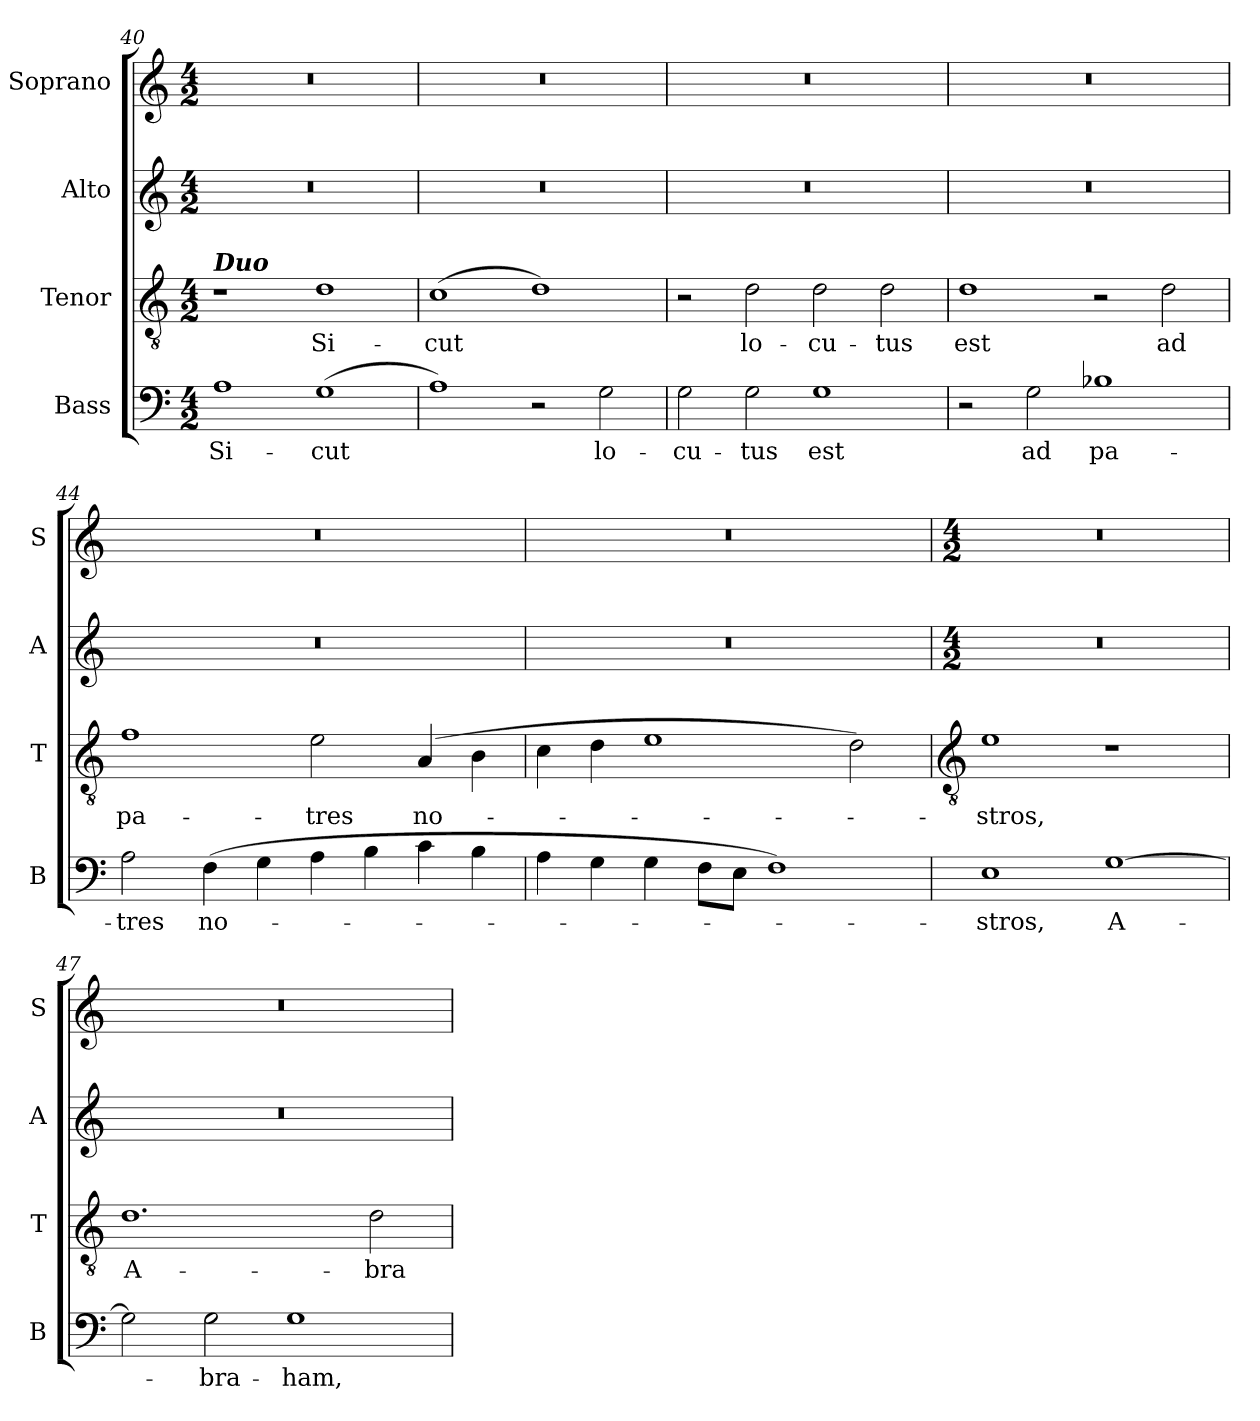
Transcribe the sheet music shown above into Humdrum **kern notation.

**kern	**text	**kern	**text	**kern	**kern
*part4	*part4	*part3	*part3	*part2	*part1
*staff4	*staff4	*staff3	*staff3	*staff2	*staff1
*I"Bass	*	*I"Tenor	*	*I"Alto	*I"Soprano
*I'B	*	*I'T	*	*I'A	*I'S
!!LO:LB:g=z
*clefF4	*	*clefGv2	*	*clefG2	*clefG2
*k[]	*	*k[]	*	*k[]	*k[]
*C:	*	*C:	*	*C:	*C:
*M4/2	*	*M4/2	*	*M4/2	*M4/2
=40	=40	=40	=40	=40	=40
!	!	!LO:TX:a:Bi:t=Duo	!	!	!
!	!LO:LY:b	!	!	!	!
1A	Si-	1r	.	0r	0r
!	!LO:LY:b	!	!LO:LY:b	!	!
(>1G	-cut	1d	Si-	.	.
=41	=41	=41	=41	=41	=41
!	!	!	!LO:LY:b	!	!
1A)	.	(>1c	-cut	0r	0r
2r	.	1d)	.	.	.
!	!LO:LY:b	!	!	!	!
2G	lo-	.	.	.	.
=42	=42	=42	=42	=42	=42
!	!LO:LY:b	!	!	!	!
2G	-cu-	2r	.	0r	0r
!	!LO:LY:b	!	!LO:LY:b	!	!
2G	-tus	2d	lo-	.	.
!	!LO:LY:b	!	!LO:LY:b	!	!
1G	est	2d	-cu-	.	.
!	!	!	!LO:LY:b	!	!
.	.	2d	-tus	.	.
=43	=43	=43	=43	=43	=43
!	!	!	!LO:LY:b	!	!
2r	.	1d	est	0r	0r
!	!LO:LY:b	!	!	!	!
2G	ad	.	.	.	.
!	!LO:LY:b	!	!	!	!
1B-X	pa-	2r	.	.	.
!	!	!	!LO:LY:b	!	!
.	.	2d	ad	.	.
=44	=44	=44	=44	=44	=44
!	!LO:LY:b	!	!LO:LY:b	!	!
2A	-tres	1f	pa-	0r	0r
!	!LO:LY:b	!	!	!	!
(>4F	no-	.	.	.	.
4G	.	.	.	.	.
!	!	!	!LO:LY:b	!	!
4A	.	2e	-tres	.	.
4B	.	.	.	.	.
!	!	!	!LO:LY:b	!	!
4c	.	(>4A	no-	.	.
4B	.	4B	.	.	.
=45	=45	=45	=45	=45	=45
4A	.	4c	.	0r	0r
4G	.	4d	.	.	.
4G	.	1e	.	.	.
8FL	.	.	.	.	.
8EJ	.	.	.	.	.
1F)	.	.	.	.	.
.	.	2d)	.	.	.
!!LO:LB:g=z
=46	=46	=46	=46	=46	=46
*	*	*clefGv2	*	*	*
*	*	*	*	*M4/2	*M4/2
!	!LO:LY:b	!	!LO:LY:b	!	!
1E	stros,	1e	stros,	0r	0r
!	!LO:LY:b	!	!	!	!
[1G	A-	1r	.	.	.
=47	=47	=47	=47	=47	=47
!	!	!	!LO:LY:b	!	!
2G]	.	1.d	A-	0r	0r
!	!LO:LY:b	!	!	!	!
2G	bra-	.	.	.	.
!	!LO:LY:b	!	!	!	!
1G	-ham,	.	.	.	.
!	!	!	!LO:LY:b	!	!
.	.	2d	-bra-	.	.
=	=	=	=	=	=
*-	*-	*-	*-	*-	*-
